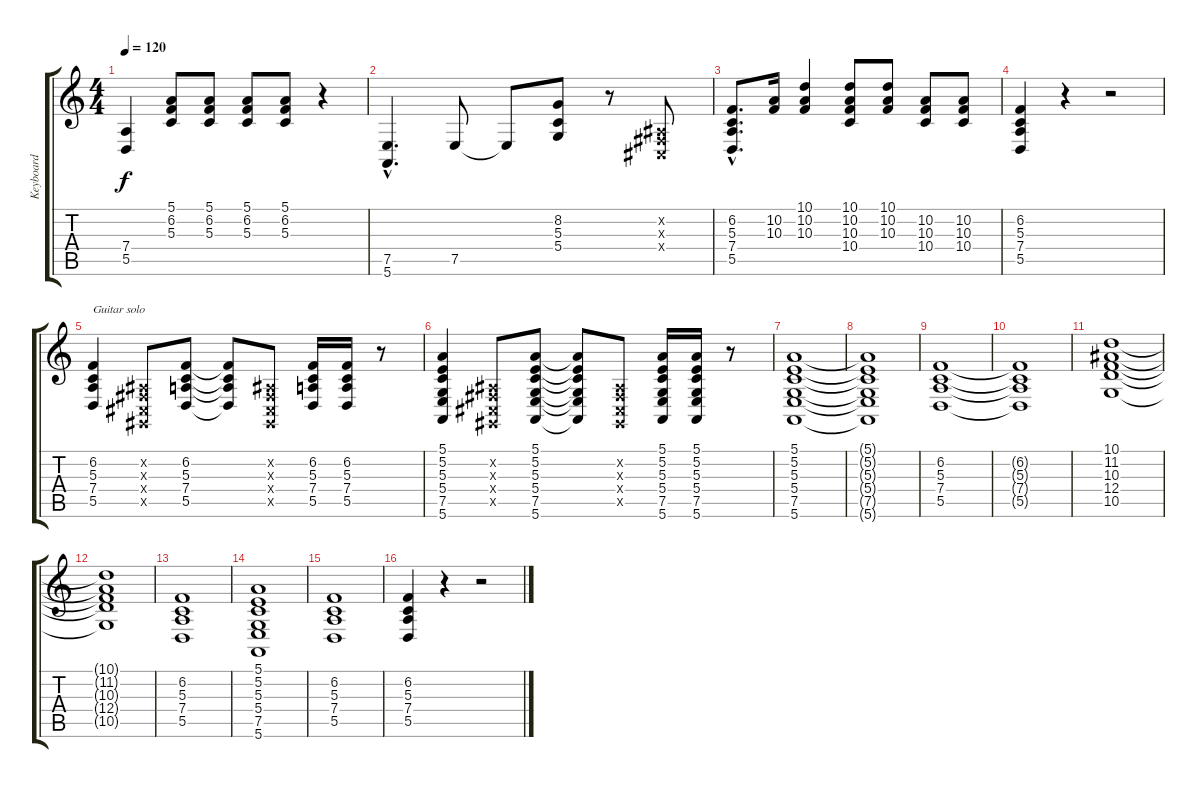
\track ("Keyboard" "Keyboard") {instrument electricpiano1}
\staff {score tabs}
\tuning (E4 B3 G3 D3 A2 E2) {hide}
\ts (4 4)
\tempo 120
\clef g2
\ks c
(7.4 5.5).4{dy f} (5.1 6.2 5.3).8 (5.1 6.2 5.3).8 (5.1 6.2 5.3).8 (5.1 6.2 5.3).8 r.4 |
(7.5{hac} 5.6{hac}).4{d} 7.5.8 7.5{t}.8 (8.2 5.3 5.4).8 r.8 (-1.2{x} -1.3{x} -1.4{x}).8 |
(6.2{hac} 5.3{hac} 7.4{hac} 5.5{hac}).8{d} (10.2 10.3).16 (10.1 10.2 10.3).4 (10.1 10.2 10.3 10.4).8 (10.1 10.2 10.3).8 (10.2 10.3 10.4).8 (10.2 10.3 10.4).8 |
(6.2 5.3 7.4 5.5).4 r.4 r.2 |
(6.2 5.3 7.4 5.5).4{txt "Guitar solo"} (-1.2{x} -1.3{x} -1.4{x} -1.5{x}).8 (6.2 5.3 7.4 5.5).8 (6.2{t} 5.3{t} 7.4{t} 5.5{t}).8 (-1.2{x} -1.3{x} -1.4{x} -1.5{x}).8 (6.2 5.3 7.4 5.5).16 (6.2 5.3 7.4 5.5).16 r.8 |
(5.1 5.2 5.3 5.4 7.5 5.6).4 (-1.2{x} -1.3{x} -1.4{x} -1.5{x}).8 (5.1 5.2 5.3 5.4 7.5 5.6).8 (5.1{t} 5.2{t} 5.3{t} 5.4{t} 7.5{t} 5.6{t}).8 (-1.2{x} -1.3{x} -1.4{x} -1.5{x}).8 (5.1 5.2 5.3 5.4 7.5 5.6).16 (5.1 5.2 5.3 5.4 7.5 5.6).16 r.8 |
(5.1 5.2 5.3 5.4 7.5 5.6).1 |
(5.1{t} 5.2{t} 5.3{t} 5.4{t} 7.5{t} 5.6{t}).1 |
(6.2 5.3 7.4 5.5).1 |
(6.2{t} 5.3{t} 7.4{t} 5.5{t}).1 |
(10.1 11.2 10.3 12.4 10.5).1 |
(10.1{t} 11.2{t} 10.3{t} 12.4{t} 10.5{t}).1 |
(6.2 5.3 7.4 5.5).1 |
(5.1 5.2 5.3 5.4 7.5 5.6).1 |
(6.2 5.3 7.4 5.5).1 |
(6.2 5.3 7.4 5.5).4 r.4 r.2
